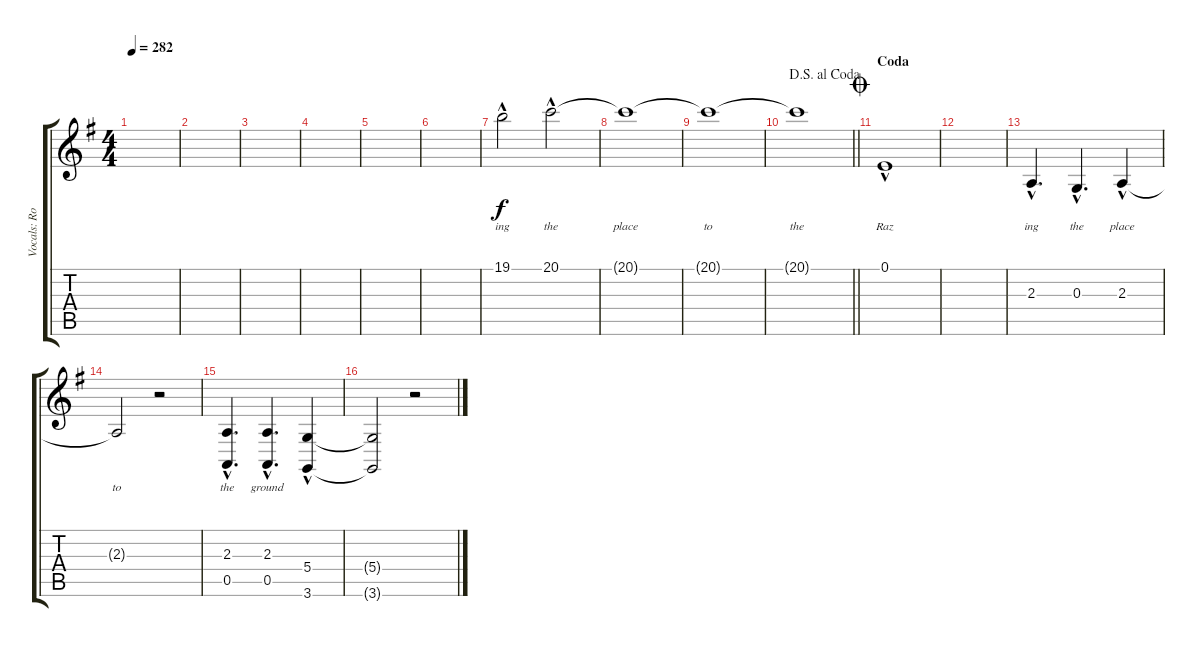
\track ("Vocals: Rob" "Vocals: Ro") {instrument lead2sawtooth}
\staff {score tabs}
\tuning (E4 B3 G3 D3 A2 E2) {hide}
\ts (4 4)
\tempo 282
\clef g2
\ks g
|
|
|
|
|
|
19.1{hac}.2{lyrics (0 "ing") lyrics (1 "") lyrics (2 "") lyrics (3 "") lyrics (4 "") volume 0} 20.1{hac}.2{lyrics (0 "the") lyrics (1 "") lyrics (2 "") lyrics (3 "") lyrics (4 "") volume 16} |
20.1{t}.1{lyrics (0 "place") lyrics (1 "") lyrics (2 "") lyrics (3 "") lyrics (4 "")} |
20.1{t}.1{lyrics (0 "to") lyrics (1 "") lyrics (2 "") lyrics (3 "") lyrics (4 "")} |
\jump dalsegnoalcoda
\barLineRight lightlight
20.1{t}.1{lyrics (0 "the") lyrics (1 "") lyrics (2 "") lyrics (3 "") lyrics (4 "")} |
\section ("" "Coda")
\jump coda
0.1{hac}.1{lyrics (0 "Raz") lyrics (1 "") lyrics (2 "") lyrics (3 "") lyrics (4 "")} |
|
2.3{hac}.4{d lyrics (0 "ing") lyrics (1 "") lyrics (2 "") lyrics (3 "") lyrics (4 "")} 0.3{hac}.4{d lyrics (0 "the") lyrics (1 "") lyrics (2 "") lyrics (3 "") lyrics (4 "")} 2.3{hac}.4{lyrics (0 "place") lyrics (1 "") lyrics (2 "") lyrics (3 "") lyrics (4 "")} |
2.3{t}.2{lyrics (0 "to") lyrics (1 "") lyrics (2 "") lyrics (3 "") lyrics (4 "")} r.2 |
(2.3{hac} 0.5{hac}).4{d lyrics (0 "the") lyrics (1 "") lyrics (2 "") lyrics (3 "") lyrics (4 "")} (2.3{hac} 0.5{hac}).4{d lyrics (0 "ground") lyrics (1 "") lyrics (2 "") lyrics (3 "") lyrics (4 "")} (5.4{hac} 3.6{hac}).4 |
(5.4{t} 3.6{t}).2 r.2
